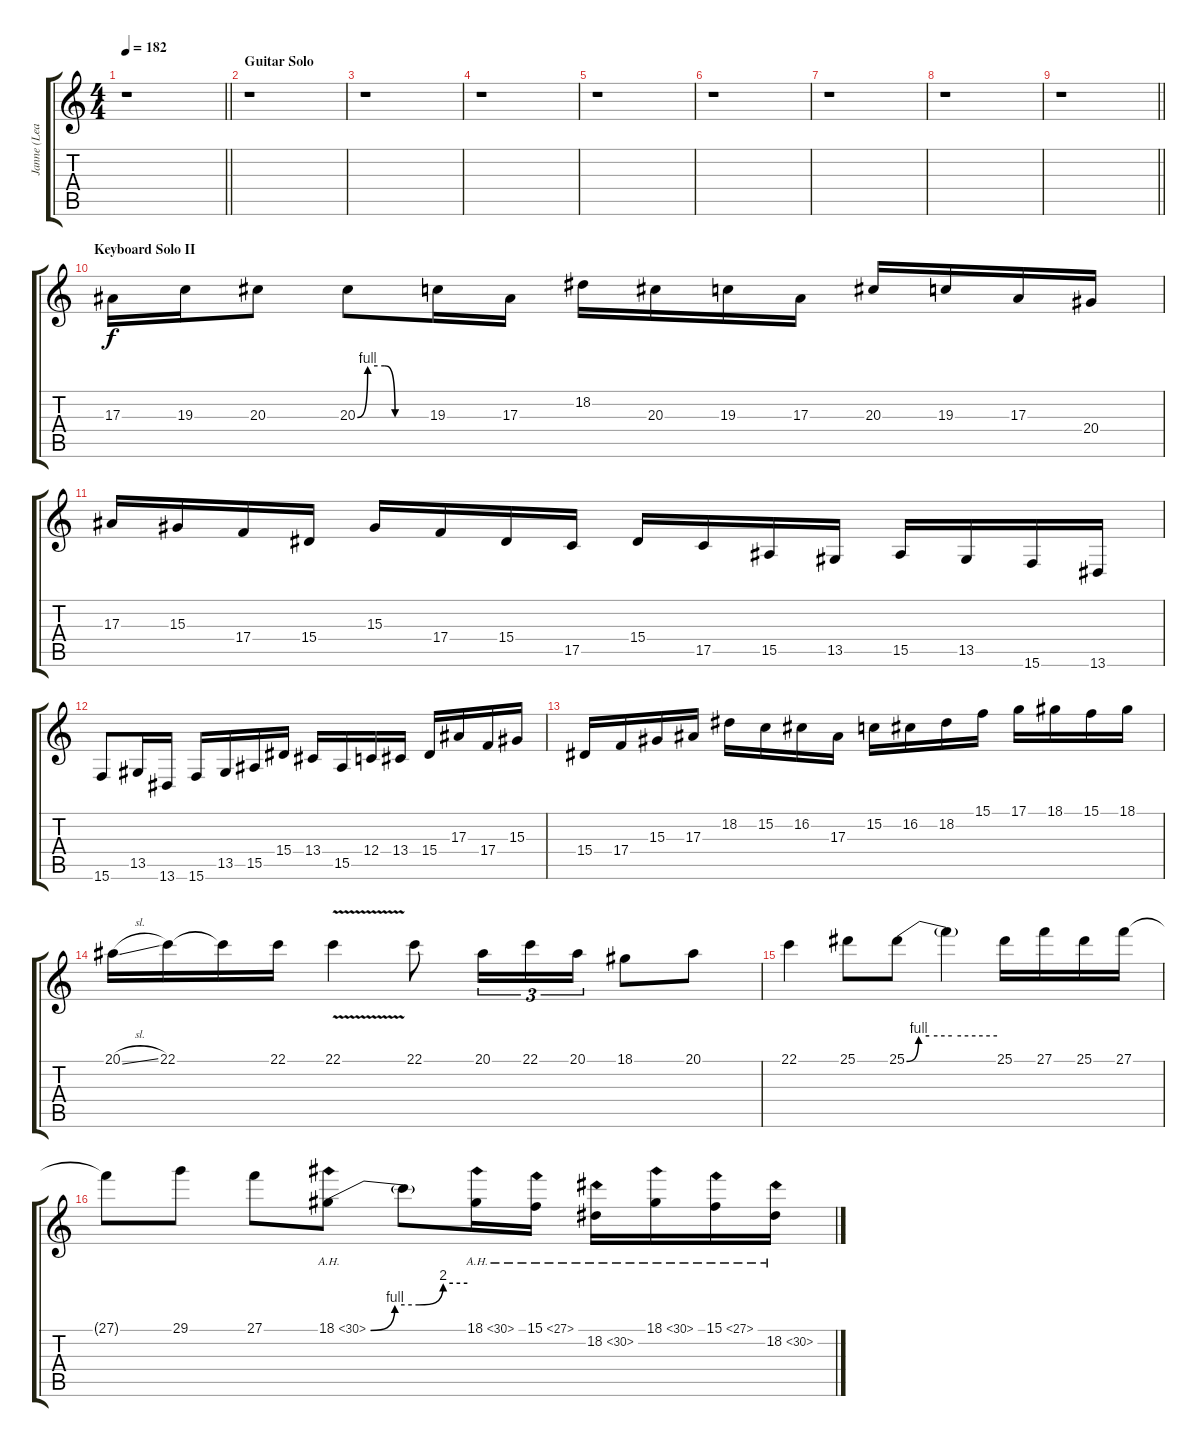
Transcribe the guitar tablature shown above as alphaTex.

\track ("Janne (Lead I)" "Janne (Lea") {instrument lead2sawtooth}
\staff {score tabs}
\tuning (D4 A3 F3 C3 G2 D2) {hide}
\ts (4 4)
\tempo 182
\clef g2
\barLineRight lightlight
\ks c
r.1{dy ff} |
\section ("" "Guitar Solo")
r.1 |
r.1 |
r.1 |
r.1 |
r.1 |
r.1 |
r.1 |
\barLineRight lightlight
r.1 |
\section ("" "Keyboard Solo II")
17.3.16{dy f volume 16 balance 8 instrument lead2sawtooth} 19.3.16 20.3.8 20.3{be (custom 0 0 9 4 24 4 33 0 45 0 60 0)}.8 19.3.16 17.3.16 18.2.16 20.3.16 19.3.16 17.3.16 20.3.16 19.3.16 17.3.16 20.4.16 |
17.3.16 15.3.16 17.4.16 15.4.16 15.3.16 17.4.16 15.4.16 17.5.16 15.4.16 17.5.16 15.5.16 13.5.16 15.5.16 13.5.16 15.6.16 13.6.16 |
15.6.8 13.5.16 13.6.16 15.6.16 13.5.16 15.5.16 15.4.16 13.4.16 15.5.16 12.4.16 13.4.16 15.4.16 17.3.16 17.4.16 15.3.16 |
15.4.16 17.4.16 15.3.16 17.3.16 18.2.16 15.2.16 16.2.16 17.3.16 15.2.16 16.2.16 18.2.16 15.1.16 17.1.16 18.1.16 15.1.16 18.1.16 |
20.1{sl}.16 22.1.16 22.1{t}.16 22.1.16 22.1{v}.4 22.1.8 20.1.16{tu (3 2)} 22.1.16{tu (3 2)} 20.1.16{tu (3 2)} 18.1.8 20.1.8 |
22.1.4 25.1.8 25.1{be (custom 0 0 8 4 15 4 30 4 60 4)}.8 25.1{t}.4 25.1.16 27.1.16 25.1.16 27.1.16 |
27.1{t}.8 29.1.8 27.1.8 18.1{be (custom 0 0 15 4 30 4 45 8 60 8) ah 12}.8 18.1{t}.8 18.1{ah 12}.16 15.1{ah 12}.16 18.2{ah 12}.16 18.1{ah 12}.16 15.1{ah 12}.16 18.2{ah 12}.16
